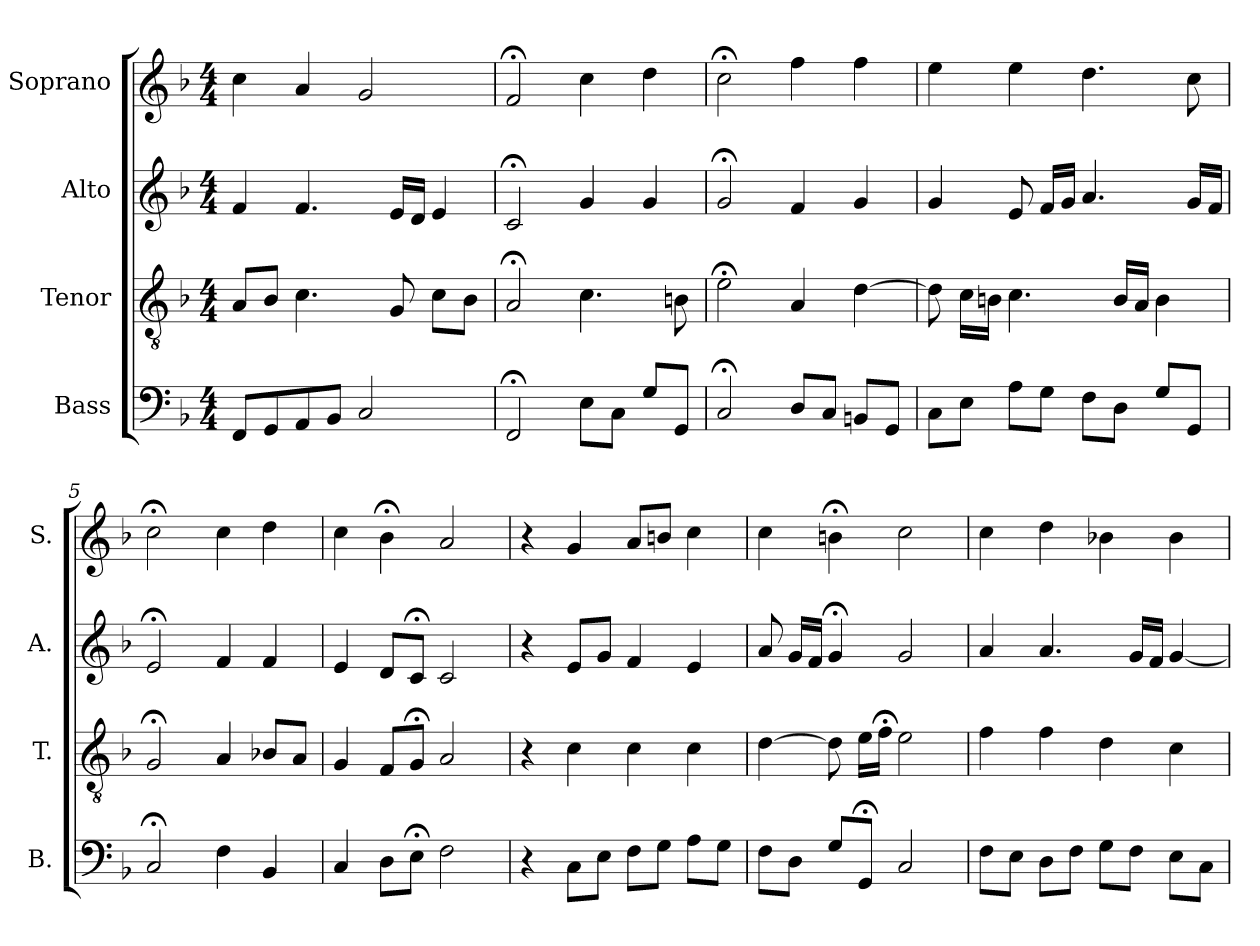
**kern	**kern	**kern	**kern
*part4	*part3	*part2	*part1
*staff4	*staff3	*staff2	*staff1
*I"Bass	*I"Tenor	*I"Alto	*I"Soprano
*I'B.	*I'T.	*I'A.	*I'S.
*clefF4	*clefGv2	*clefG2	*clefG2
*	*ITrd7c12	*	*
*k[b-]	*k[b-]	*k[b-]	*k[b-]
*F:	*F:	*F:	*F:
*M4/4	*M4/4	*M4/4	*M4/4
=1	=1	=1	=1
8FF/L	8AA/L	4f/	4cc\
8GG/	8BB-/J	.	.
8AA/	4.C\	4.f/	4a/
8BB-/J	.	.	.
2C/	.	.	2g/
.	8GG/	16e/LL	.
.	.	16d/JJ	.
.	8C\L	4e/	.
.	8BB-\J	.	.
=2	=2	=2	=2
2FF;</	2AA;</	2c;</	2f;</
8E\L	4.C\	4g/	4cc\
8C\J	.	.	.
8G/L	.	4g/	4dd\
8GG/J	8BBn\	.	.
=3	=3	=3	=3
2C;</	2E;<\	2g;</	2cc;<\
8D/L	4AA/	4f/	4ff\
8C/J	.	.	.
8BBn/L	[4D\	4g/	4ff\
8GG/J	.	.	.
=4	=4	=4	=4
8C\L	8D\]	4g/	4ee\
8E\J	16C\LL	.	.
.	16BBn\JJ	.	.
8A\L	4.C\	8e/	4ee\
8G\J	.	16f/LL	.
.	.	16g/JJ	.
8F\L	.	4.a/	4.dd\
8D\J	16BB/LL	.	.
.	16AA/JJ	.	.
8G/L	4BB\	.	.
8GG/J	.	16g/LL	8cc\
.	.	16f/JJ	.
!!LO:LB:g=z
=5	=5	=5	=5
2C;</	2GG;</	2e;</	2cc;<\
4F\	4AA/	4f/	4cc\
4BB-/	8BB-X/L	4f/	4dd\
.	8AA/J	.	.
=6	=6	=6	=6
4C/	4GG/	4e/	4cc\
8D\L	8FF/L	8d/L	4b-;<\
8E;<\J	8GG;</J	8c;</J	.
2F\	2AA/	2c/	2a/
=7	=7	=7	=7
4r	4r	4r	4r
8C\L	4C\	8e/L	4g/
8E\J	.	8g/J	.
8F\L	4C\	4f/	8a/L
8G\J	.	.	8bn/J
8A\L	4C\	4e/	4cc\
8G\J	.	.	.
=8	=8	=8	=8
8F\L	[4D\	8a/	4cc\
8D\J	.	16g/LL	.
.	.	16f/JJ	.
8G/L	8D\]	4g;</	4bn;<\
8GG;</J	16E\LL	.	.
.	16F;<\JJ	.	.
2C/	2E\	2g/	2cc\
=9	=9	=9	=9
8F\L	4F\	4a/	4cc\
8E\J	.	.	.
8D\L	4F\	4.a/	4dd\
8F\J	.	.	.
8G\L	4D\	.	4b-X\
8F\J	.	16g/LL	.
.	.	16f/JJ	.
8E\L	4C\	[4g/	4b-\
8C\J	.	.	.
=	=	=	=
*-	*-	*-	*-
